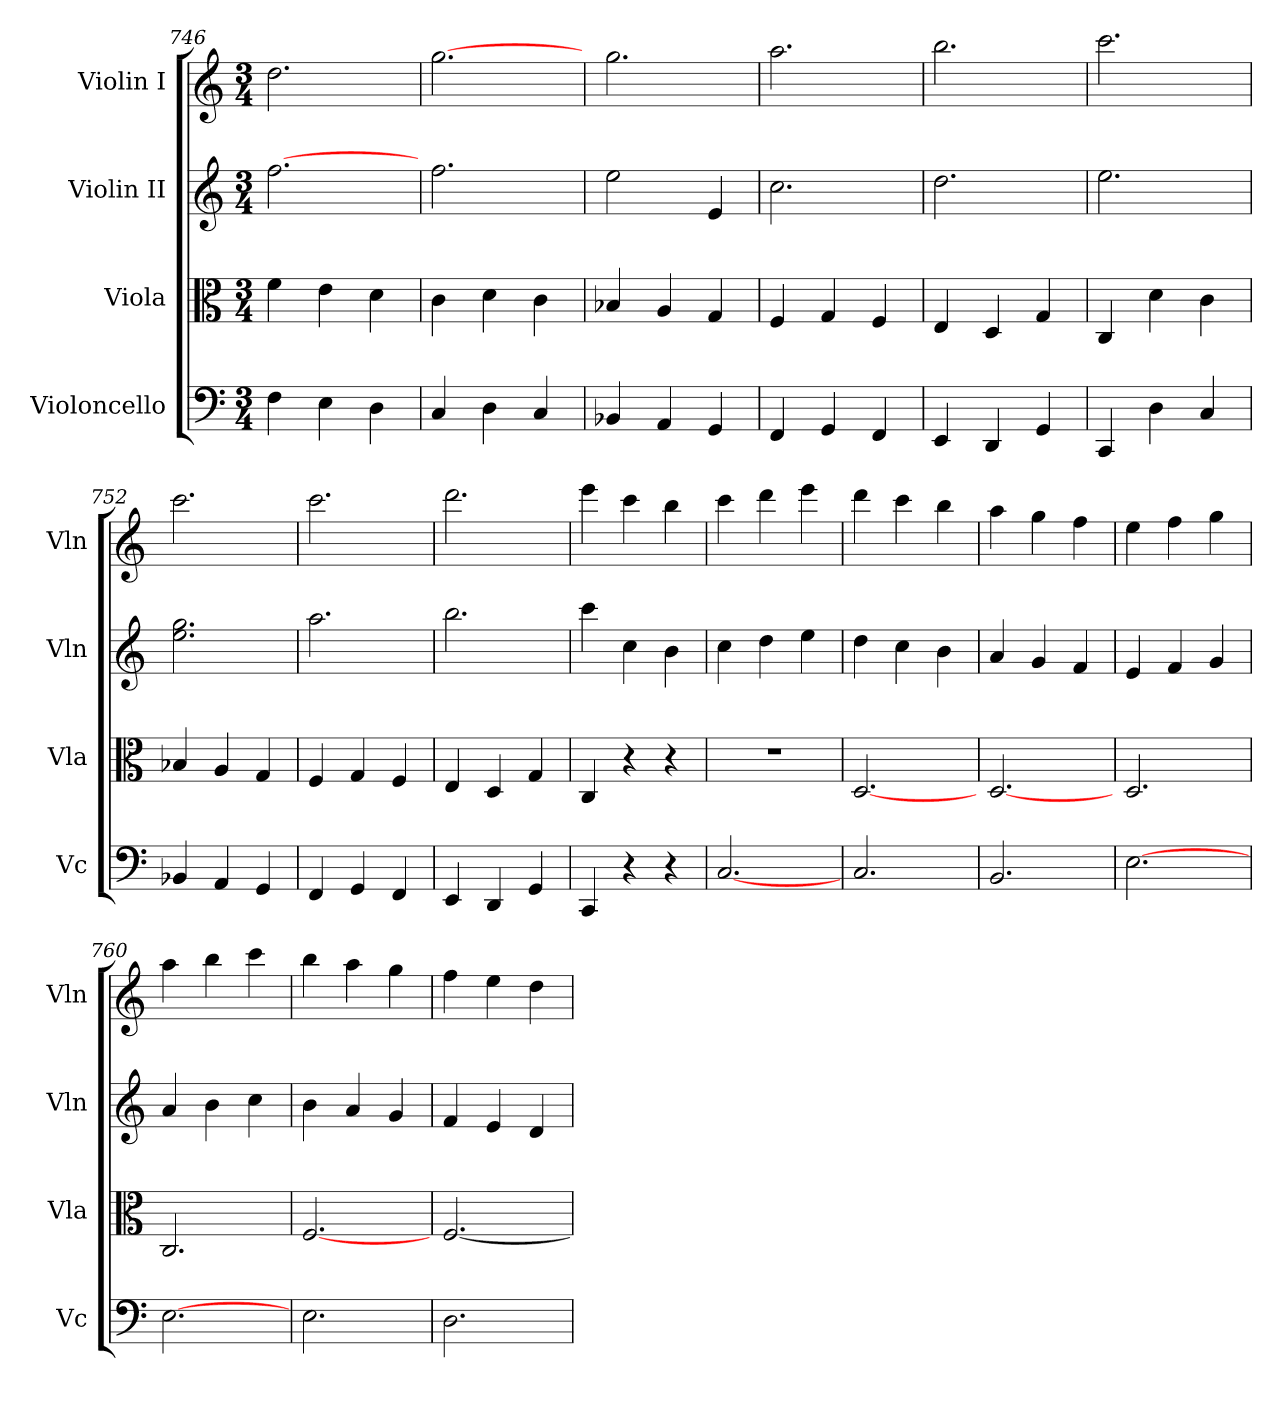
**kern	**kern	**kern	**kern
*part4	*part3	*part2	*part1
*staff4	*staff3	*staff2	*staff1
*I"Violoncello	*I"Viola	*I"Violin II	*I"Violin I
*I'Vc	*I'Vla	*I'Vln	*I'Vln
*clefF4	*clefC3	*clefG2	*clefG2
*k[]	*k[]	*k[]	*k[]
*C:	*C:	*C:	*C:
*M3/4	*M3/4	*M3/4	*M3/4
=746	=746	=746	=746
4F	4f	[2.ff	2.dd
4E	4e	.	.
4D	4d	.	.
=747	=747	=747	=747
4C	4c	2.ff	[2.gg
4D	4d	.	.
4C	4c	.	.
=748	=748	=748	=748
4BB-X	4B-X	2ee	2.gg
4AA	4A	.	.
4GG	4G	4e	.
=749	=749	=749	=749
4FF	4F	2.cc	2.aa
4GG	4G	.	.
4FF	4F	.	.
=750	=750	=750	=750
4EE	4E	2.dd	2.bb
4DD	4D	.	.
4GG	4G	.	.
=751	=751	=751	=751
4CC	4C	2.ee	2.ccc
4D	4d	.	.
4C	4c	.	.
=752	=752	=752	=752
4BB-X	4B-X	2.ee 2.gg	2.ccc
4AA	4A	.	.
4GG	4G	.	.
=753	=753	=753	=753
4FF	4F	2.aa	2.ccc
4GG	4G	.	.
4FF	4F	.	.
=754	=754	=754	=754
4EE	4E	2.bb	2.ddd
4DD	4D	.	.
4GG	4G	.	.
=755	=755	=755	=755
4CC	4C	4ccc	4eee
4r	4r	4cc	4ccc
4r	4r	4b	4bb
=756	=756	=756	=756
[2.C	2.r	4cc	4ccc
.	.	4dd	4ddd
.	.	4ee	4eee
=757	=757	=757	=757
2.C	[2.D	4dd	4ddd
.	.	4cc	4ccc
.	.	4b	4bb
=758	=758	=758	=758
2.BB	[2.D	4a	4aa
.	.	4g	4gg
.	.	4f	4ff
=759	=759	=759	=759
[2.E	2.D	4e	4ee
.	.	4f	4ff
.	.	4g	4gg
=760	=760	=760	=760
[2.E	2.C	4a	4aa
.	.	4b	4bb
.	.	4cc	4ccc
=761	=761	=761	=761
2.E	[2.F	4b	4bb
.	.	4a	4aa
.	.	4g	4gg
=762	=762	=762	=762
2.D	[2.F	4f	4ff
.	.	4e	4ee
.	.	4d	4dd
=	=	=	=
*-	*-	*-	*-
